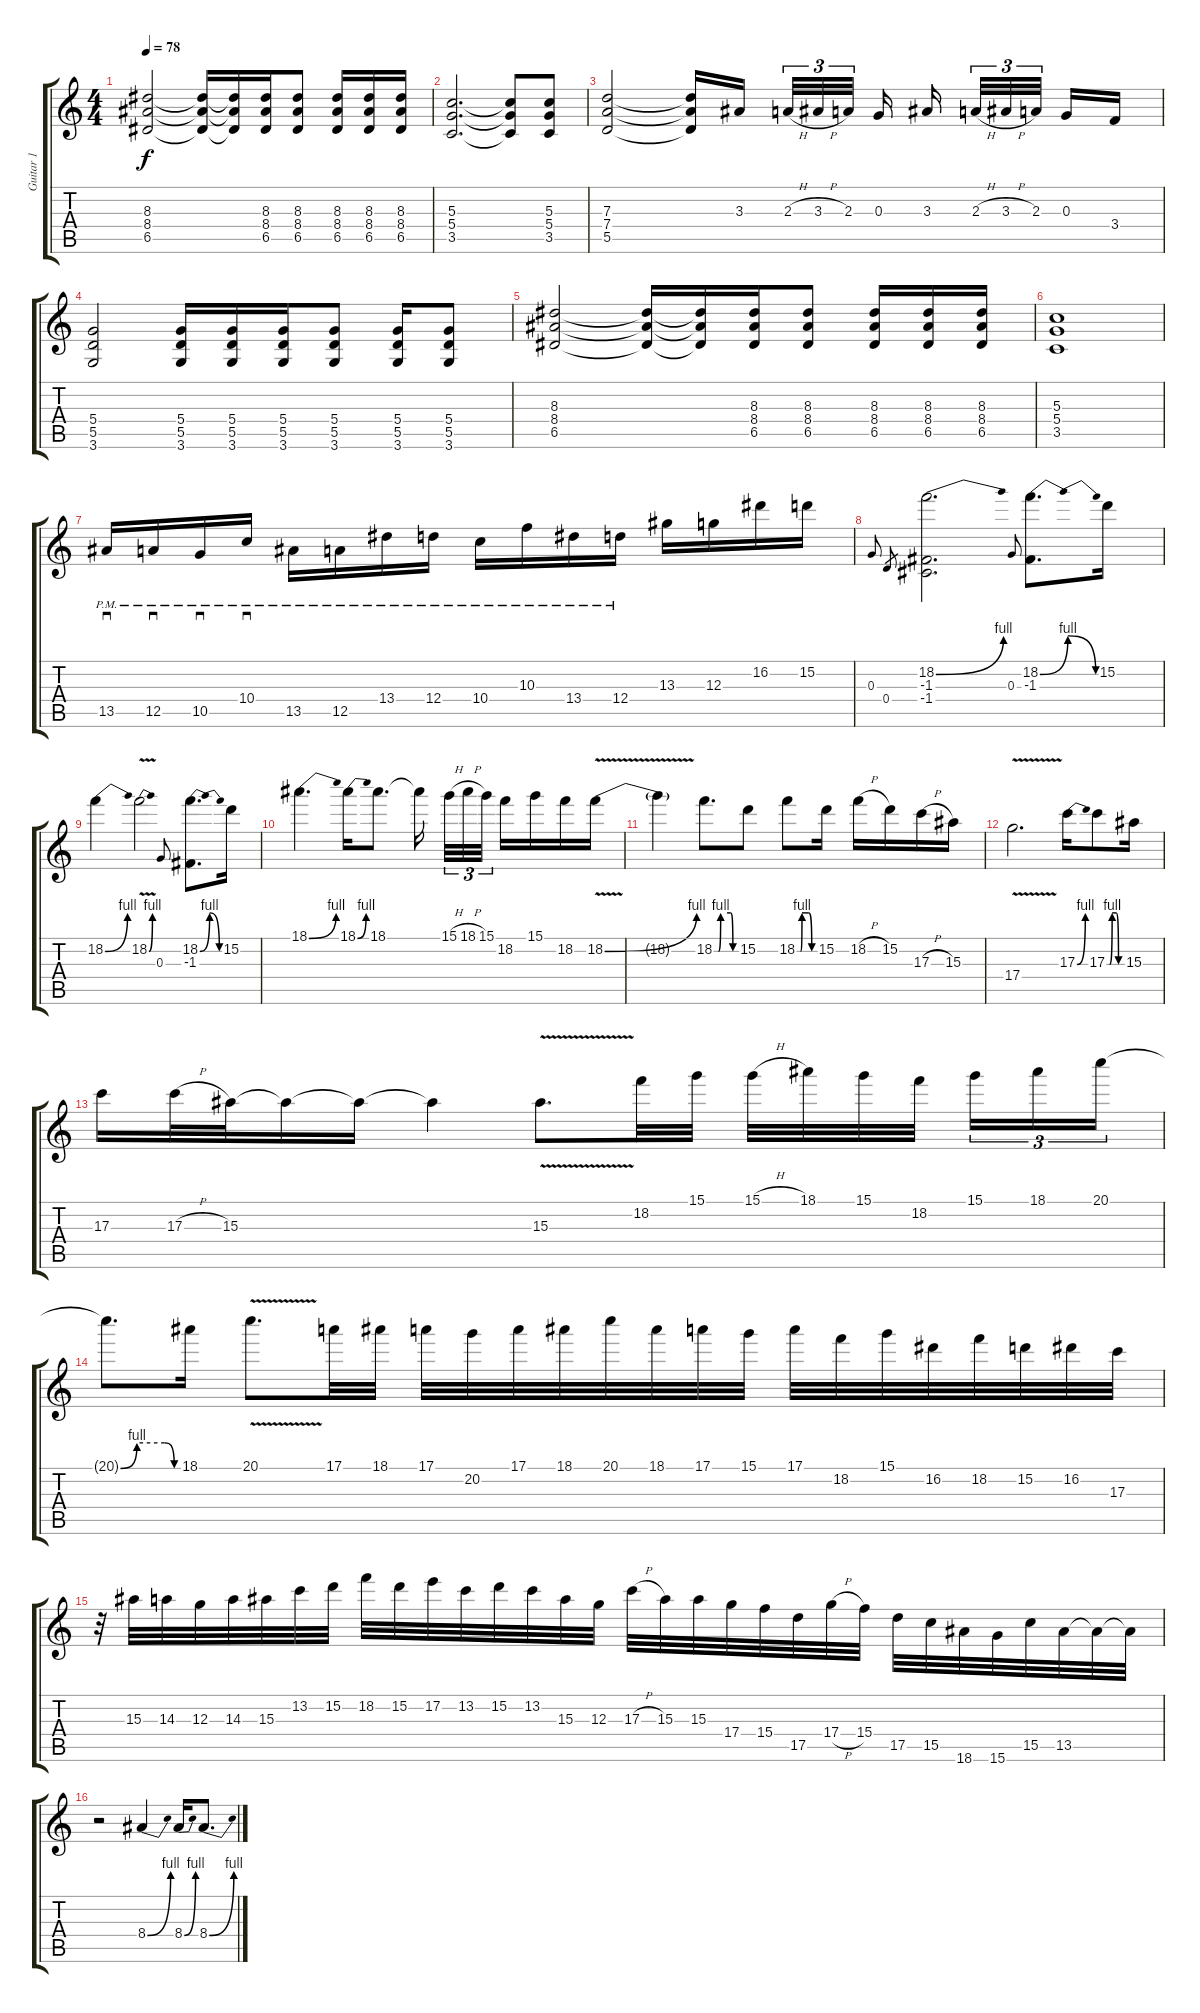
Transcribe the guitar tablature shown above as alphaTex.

\track ("Guitar 1" "Guitar 1") {instrument overdrivenguitar}
\staff {score tabs}
\tuning (E4 B3 G3 D3 A2 E2) {hide}
\ts (4 4)
\tempo 78
\clef g2
\ks c
(8.3 8.4 6.5).2{dy f} (8.3{t} 8.4{t} 6.5{t}).16 (8.3{t} 8.4{t} 6.5{t}).16 (8.3 8.4 6.5).16 (8.3 8.4 6.5).8 (8.3 8.4 6.5).16 (8.3 8.4 6.5).16 (8.3 8.4 6.5).16 |
(5.3 5.4 3.5).2{d} (5.3{t} 5.4{t} 3.5{t}).8 (5.3 5.4 3.5).8 |
(7.3 7.4 5.5).2 (7.3{t} 7.4{t} 5.5{t}).16 3.3.16{beam splitsecondary} 2.3{h}.32{tu (3 2)} 3.3{h}.32{tu (3 2)} 2.3.32{tu (3 2) beam splitsecondary} 0.3.16 3.3.16{beam splitsecondary} 2.3{h}.32{tu (3 2)} 3.3{h}.32{tu (3 2)} 2.3.32{tu (3 2) beam splitsecondary} 0.3.16 3.4.16 |
(5.4 5.5 3.6).2 (5.4 5.5 3.6).16 (5.4 5.5 3.6).16 (5.4 5.5 3.6).16 (5.4 5.5 3.6).8 (5.4 5.5 3.6).16 (5.4 5.5 3.6).8 |
(8.3 8.4 6.5).2 (8.3{t} 8.4{t} 6.5{t}).16 (8.3{t} 8.4{t} 6.5{t}).16 (8.3 8.4 6.5).16 (8.3 8.4 6.5).8 (8.3 8.4 6.5).16 (8.3 8.4 6.5).16 (8.3 8.4 6.5).16 |
(5.3 5.4 3.5).1 |
13.5{pm}.16{sd} 12.5{pm}.16{sd} 10.5{pm}.16{sd} 10.4{pm}.16{sd} 13.5{pm}.16 12.5{pm}.16 13.4{pm}.16 12.4{pm}.16 10.4{pm}.16 10.3{pm}.16 13.4{pm}.16 12.4{pm}.16 13.3.16 12.3.16 16.2.16 15.2.16 |
0.3.16{gr onbeat} 0.4.16{gr} (18.2{be (bend 0 0 60 4)} -1.3 -1.4).2{d} 0.3.8{gr onbeat} (18.2{be (bendrelease 0 0 15 4 40 4 60 0)} -1.3).8{d} 15.2.16 |
18.2{be (bend 0 0 60 4)}.4 18.2{be (bend 0 0 60 4) v}.2 0.3.8{gr onbeat} (18.2{be (bendrelease 0 0 15 4 40 4 60 0)} -1.3).8{d} 15.2.16 |
18.1{be (bend 0 0 60 4)}.4{d} 18.1{be (bend 0 0 60 4)}.16 18.1.8{d} 18.1{t}.16{beam splitsecondary} 15.1{h}.32{tu (3 2)} 18.1{h}.32{tu (3 2)} 15.1.32{tu (3 2)} 18.2.16 15.1.16 18.2.16 18.2{be (bend 0 0 60 4) v}.16 |
18.2{t}.4 18.2{be (custom 0 0 12 0 18 4 45 4 51 0 60 0)}.8{d} 15.2.8 18.2{be (custom 0 0 12 0 17 4 40 4 50 0 60 0)}.8 15.2.16 18.2{h}.16 15.2.16 17.3{h}.16 15.3.16 |
17.4{v}.2{d} 17.3{be (bend 0 0 60 4)}.16 17.3{be (custom 0 0 11 0 21 4 37 4 46 0 60 0)}.8 15.3.16 |
17.3.16 17.3{h}.32 15.3.32 15.3{t}.16 15.3{t}.16 15.3{t}.4 15.3{v}.8{d} 18.2.32 15.1.32 15.1{h}.32 18.1.32 15.1.32 18.2.32{beam splitsecondary} 15.1.16{tu (3 2)} 18.1.16{tu (3 2)} 20.1.16{tu (3 2)} |
20.1{be (custom 0 0 17 4 46 4 56 0 60 0) t}.8{d} 18.1.16 20.1{v}.8{d} 17.1.32 18.1.32 17.1.32 20.2.32 17.1.32 18.1.32 20.1.32 18.1.32 17.1.32 15.1.32 17.1.32 18.2.32 15.1.32 16.2.32 18.2.32 15.2.32 16.2.32 17.3.32 |
r.32 15.3.32 14.3.32 12.3.32 14.3.32 15.3.32 13.2.32 15.2.32 18.2.32 15.2.32 17.2.32 13.2.32 15.2.32 13.2.32 15.3.32 12.3.32 17.3{h}.32 15.3.32 15.3.32 17.4.32 15.4.32 17.5.32 17.4{h}.32 15.4.32 17.5.32 15.5.32 18.6.32 15.6.32 15.5.32 13.5.32 13.5{t}.32 13.5{t}.32 |
r.2 8.4{be (bend 0 0 60 4)}.4 8.4{be (bend 0 0 60 4)}.16 8.4{be (bend 0 0 60 4)}.8{d}
